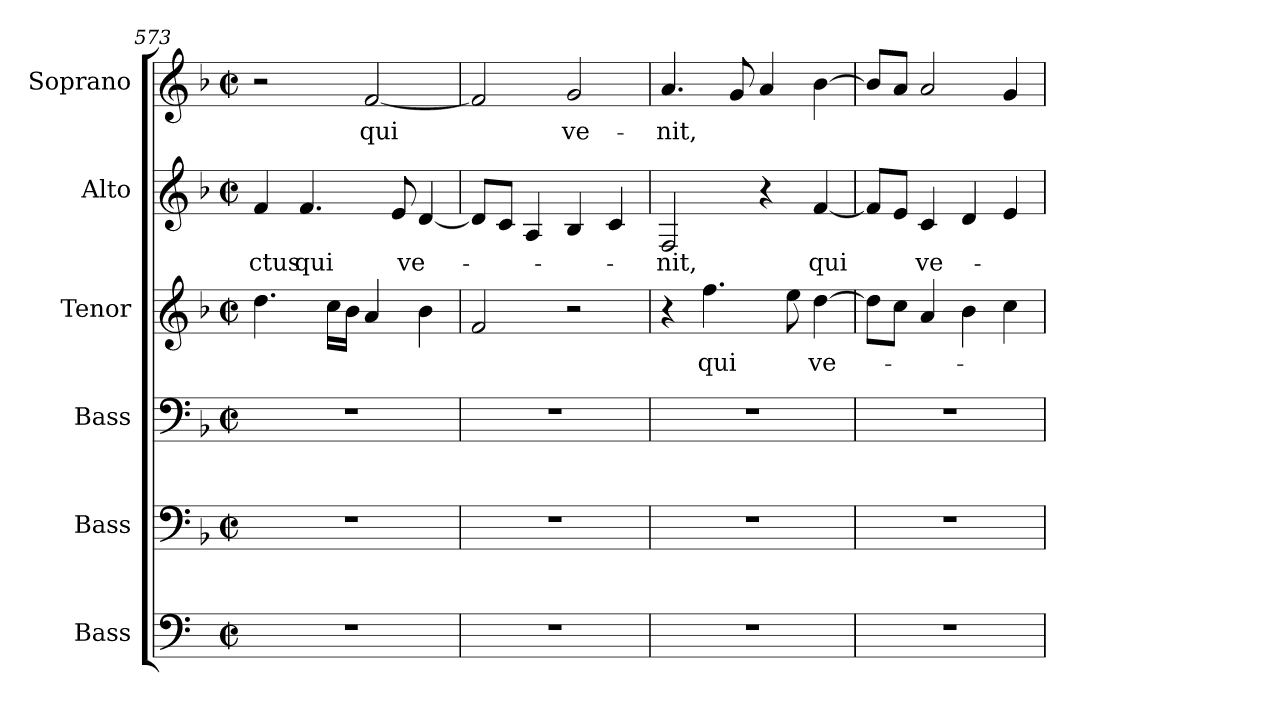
**kern	**kern	**kern	**kern	**text	**kern	**text	**kern	**text
*part6	*part5	*part4	*part3	*part3	*part2	*part2	*part1	*part1
*staff6	*staff5	*staff4	*staff3	*staff3	*staff2	*staff2	*staff1	*staff1
*I"Bass	*I"Bass	*I"Bass	*I"Tenor	*	*I"Alto	*	*I"Soprano	*
*I'B.	*I'B.	*I'B.	*I'T.	*	*I'A.	*	*I'S.	*
*clefF4	*clefF4	*clefF4	*clefG2	*	*clefG2	*	*clefG2	*
*	*	*	*ITrd7c12	*	*ITrd7c12	*	*	*
*k[]	*k[b-]	*k[b-]	*k[b-]	*	*k[b-]	*	*k[b-]	*
*C:	*F:	*F:	*F:	*	*F:	*	*F:	*
*M2/2	*M2/2	*M2/2	*M2/2	*	*M2/2	*	*M2/2	*
*met(c|)	*met(c|)	*met(c|)	*met(c|)	*	*met(c|)	*	*met(c|)	*
=573	=573	=573	=573	=573	=573	=573	=573	=573
!	!	!	!	!	!	!LO:LY:b:color=#000000	!	!
1r	1r	1r	4.di\	.	4Fi/	-ctus	2r	.
!	!	!	!	!	!	!LO:LY:b:color=#000000	!	!
.	.	.	.	.	4.Fi/	qui	.	.
.	.	.	16ci\LL	.	.	.	.	.
.	.	.	16B-i\JJ	.	.	.	.	.
!	!	!	!	!	!	!	!	!LO:LY:b:color=#000000
.	.	.	4Ai/	.	.	.	[2fi/	qui
.	.	.	.	.	8Ei/	.	.	.
!	!	!	!	!	!	!LO:LY:b:color=#000000	!	!
.	.	.	4B-i\	.	[4Di/	ve-	.	.
=574	=574	=574	=574	=574	=574	=574	=574	=574
1r	1r	1r	2Fi/	.	8Di/L]	.	2fi/]	.
.	.	.	.	.	8Ci/J	.	.	.
.	.	.	.	.	4AAi/	.	.	.
!	!	!	!	!	!	!	!	!LO:LY:b:color=#000000
.	.	.	2r	.	4BB-i/	.	2gi/	ve-
.	.	.	.	.	4Ci/	.	.	.
=575	=575	=575	=575	=575	=575	=575	=575	=575
!	!	!	!	!	!	!LO:LY:b:color=#000000	!	!
!	!	!	!	!	!	!	!	!LO:LY:b:color=#000000
1r	1r	1r	4r	.	2FFi/	-nit,	4.ai/	-nit,
!	!	!	!	!LO:LY:b:color=#000000	!	!	!	!
.	.	.	4.fi\	qui	.	.	.	.
.	.	.	.	.	.	.	8gi/	.
.	.	.	.	.	4r	.	4ai/	.
.	.	.	8ei\	.	.	.	.	.
!	!	!	!	!LO:LY:b:color=#000000	!	!	!	!
!	!	!	!	!	!	!LO:LY:b:color=#000000	!	!
.	.	.	[4di\	ve-	[4Fi/	qui	[4b-i\	.
!!LO:LB:g=z
=576	=576	=576	=576	=576	=576	=576	=576	=576
1r	1r	1r	8di\L]	.	8Fi/L]	.	8b-i/L]	.
.	.	.	8ci\J	.	8Ei/J	.	8ai/J	.
!	!	!	!	!	!	!LO:LY:b:color=#000000	!	!
.	.	.	4Ai/	.	4Ci/	ve-	2ai/	.
.	.	.	4B-i\	.	4Di/	.	.	.
.	.	.	4ci\	.	4Ei/	.	4gi/	.
=	=	=	=	=	=	=	=	=
*-	*-	*-	*-	*-	*-	*-	*-	*-
